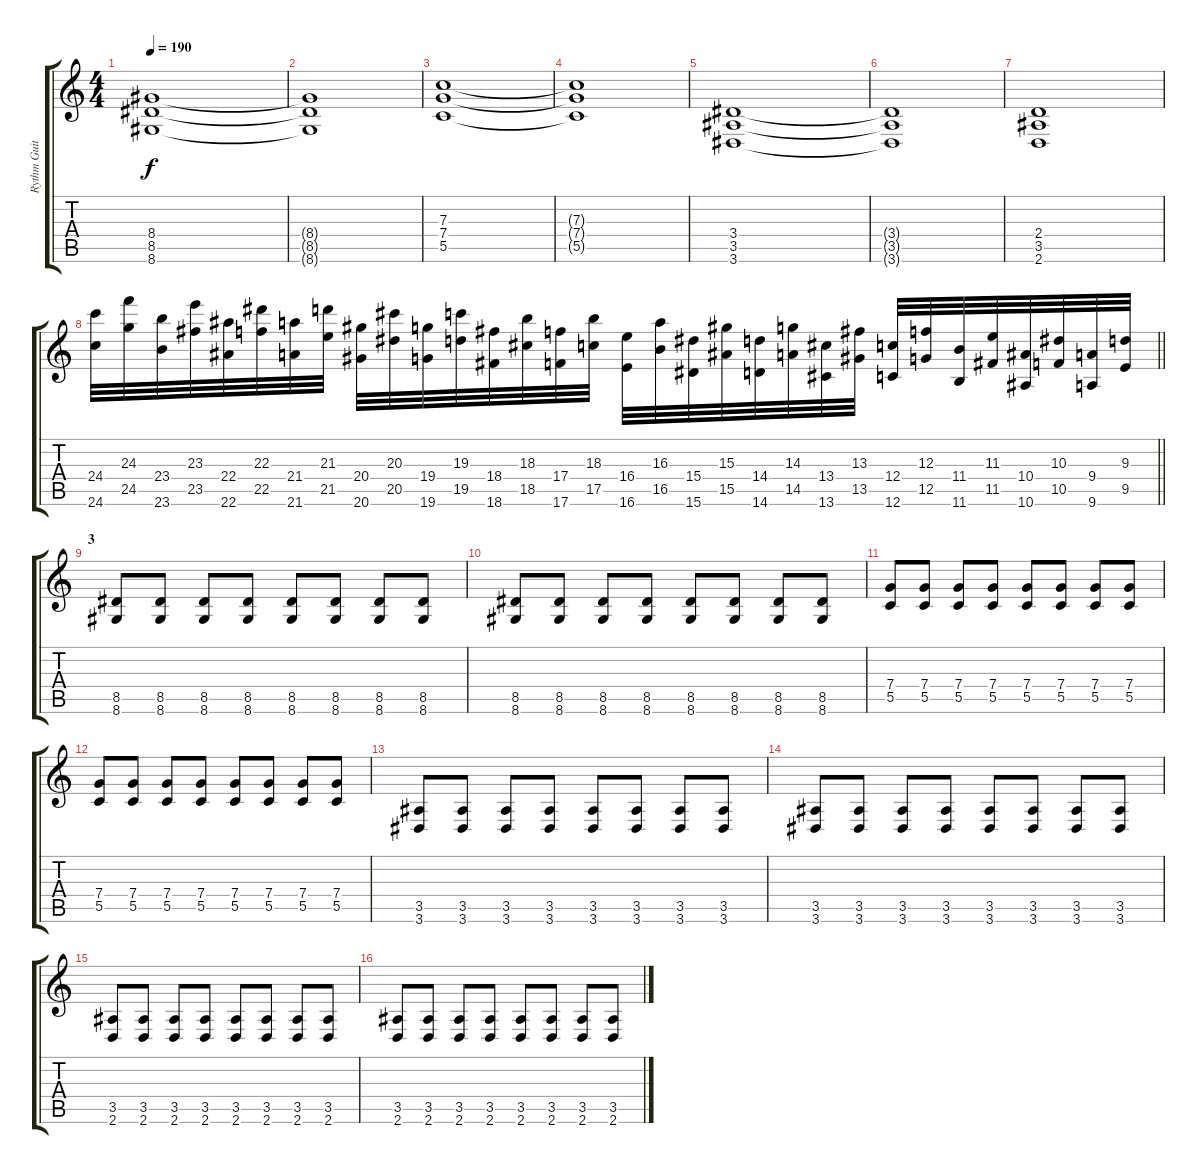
\track ("Rythm Guitar" "Rythm Guit") {instrument overdrivenguitar}
\staff {score tabs}
\tuning (D4 A3 F3 C3 G2 C2) {hide}
\ts (4 4)
\tempo 190
\clef g2
\ks c
(8.4 8.5 8.6).1{dy f} |
(8.4{t} 8.5{t} 8.6{t}).1 |
(7.3 7.4 5.5).1 |
(7.3{t} 7.4{t} 5.5{t}).1 |
(3.4 3.5 3.6).1 |
(3.4{t} 3.5{t} 3.6{t}).1 |
(2.4 3.5 2.6).1 |
\barLineRight lightlight
(24.4 24.6).32{instrument guitarfretnoise} (24.3 24.5).32 (23.4 23.6).32 (23.3 23.5).32 (22.4 22.6).32 (22.3 22.5).32 (21.4 21.6).32 (21.3 21.5).32 (20.4 20.6).32 (20.3 20.5).32 (19.4 19.6).32 (19.3 19.5).32 (18.4 18.6).32 (18.3 18.5).32 (17.4 17.6).32 (18.3 17.5).32 (16.4 16.6).32 (16.3 16.5).32 (15.4 15.6).32 (15.3 15.5).32 (14.4 14.6).32 (14.3 14.5).32 (13.4 13.6).32 (13.3 13.5).32 (12.4 12.6).32 (12.3 12.5).32 (11.4 11.6).32 (11.3 11.5).32 (10.4 10.6).32 (10.3 10.5).32 (9.4 9.6).32 (9.3 9.5).32 |
\section ("" "3")
(8.5 8.6).8{instrument overdrivenguitar} (8.5 8.6).8 (8.5 8.6).8 (8.5 8.6).8 (8.5 8.6).8 (8.5 8.6).8 (8.5 8.6).8 (8.5 8.6).8 |
(8.5 8.6).8 (8.5 8.6).8 (8.5 8.6).8 (8.5 8.6).8 (8.5 8.6).8 (8.5 8.6).8 (8.5 8.6).8 (8.5 8.6).8 |
(7.4 5.5).8 (7.4 5.5).8 (7.4 5.5).8 (7.4 5.5).8 (7.4 5.5).8 (7.4 5.5).8 (7.4 5.5).8 (7.4 5.5).8 |
(7.4 5.5).8 (7.4 5.5).8 (7.4 5.5).8 (7.4 5.5).8 (7.4 5.5).8 (7.4 5.5).8 (7.4 5.5).8 (7.4 5.5).8 |
(3.5 3.6).8 (3.5 3.6).8 (3.5 3.6).8 (3.5 3.6).8 (3.5 3.6).8 (3.5 3.6).8 (3.5 3.6).8 (3.5 3.6).8 |
(3.5 3.6).8 (3.5 3.6).8 (3.5 3.6).8 (3.5 3.6).8 (3.5 3.6).8 (3.5 3.6).8 (3.5 3.6).8 (3.5 3.6).8 |
(3.5 2.6).8 (3.5 2.6).8 (3.5 2.6).8 (3.5 2.6).8 (3.5 2.6).8 (3.5 2.6).8 (3.5 2.6).8 (3.5 2.6).8 |
(3.5 2.6).8 (3.5 2.6).8 (3.5 2.6).8 (3.5 2.6).8 (3.5 2.6).8 (3.5 2.6).8 (3.5 2.6).8 (3.5 2.6).8
